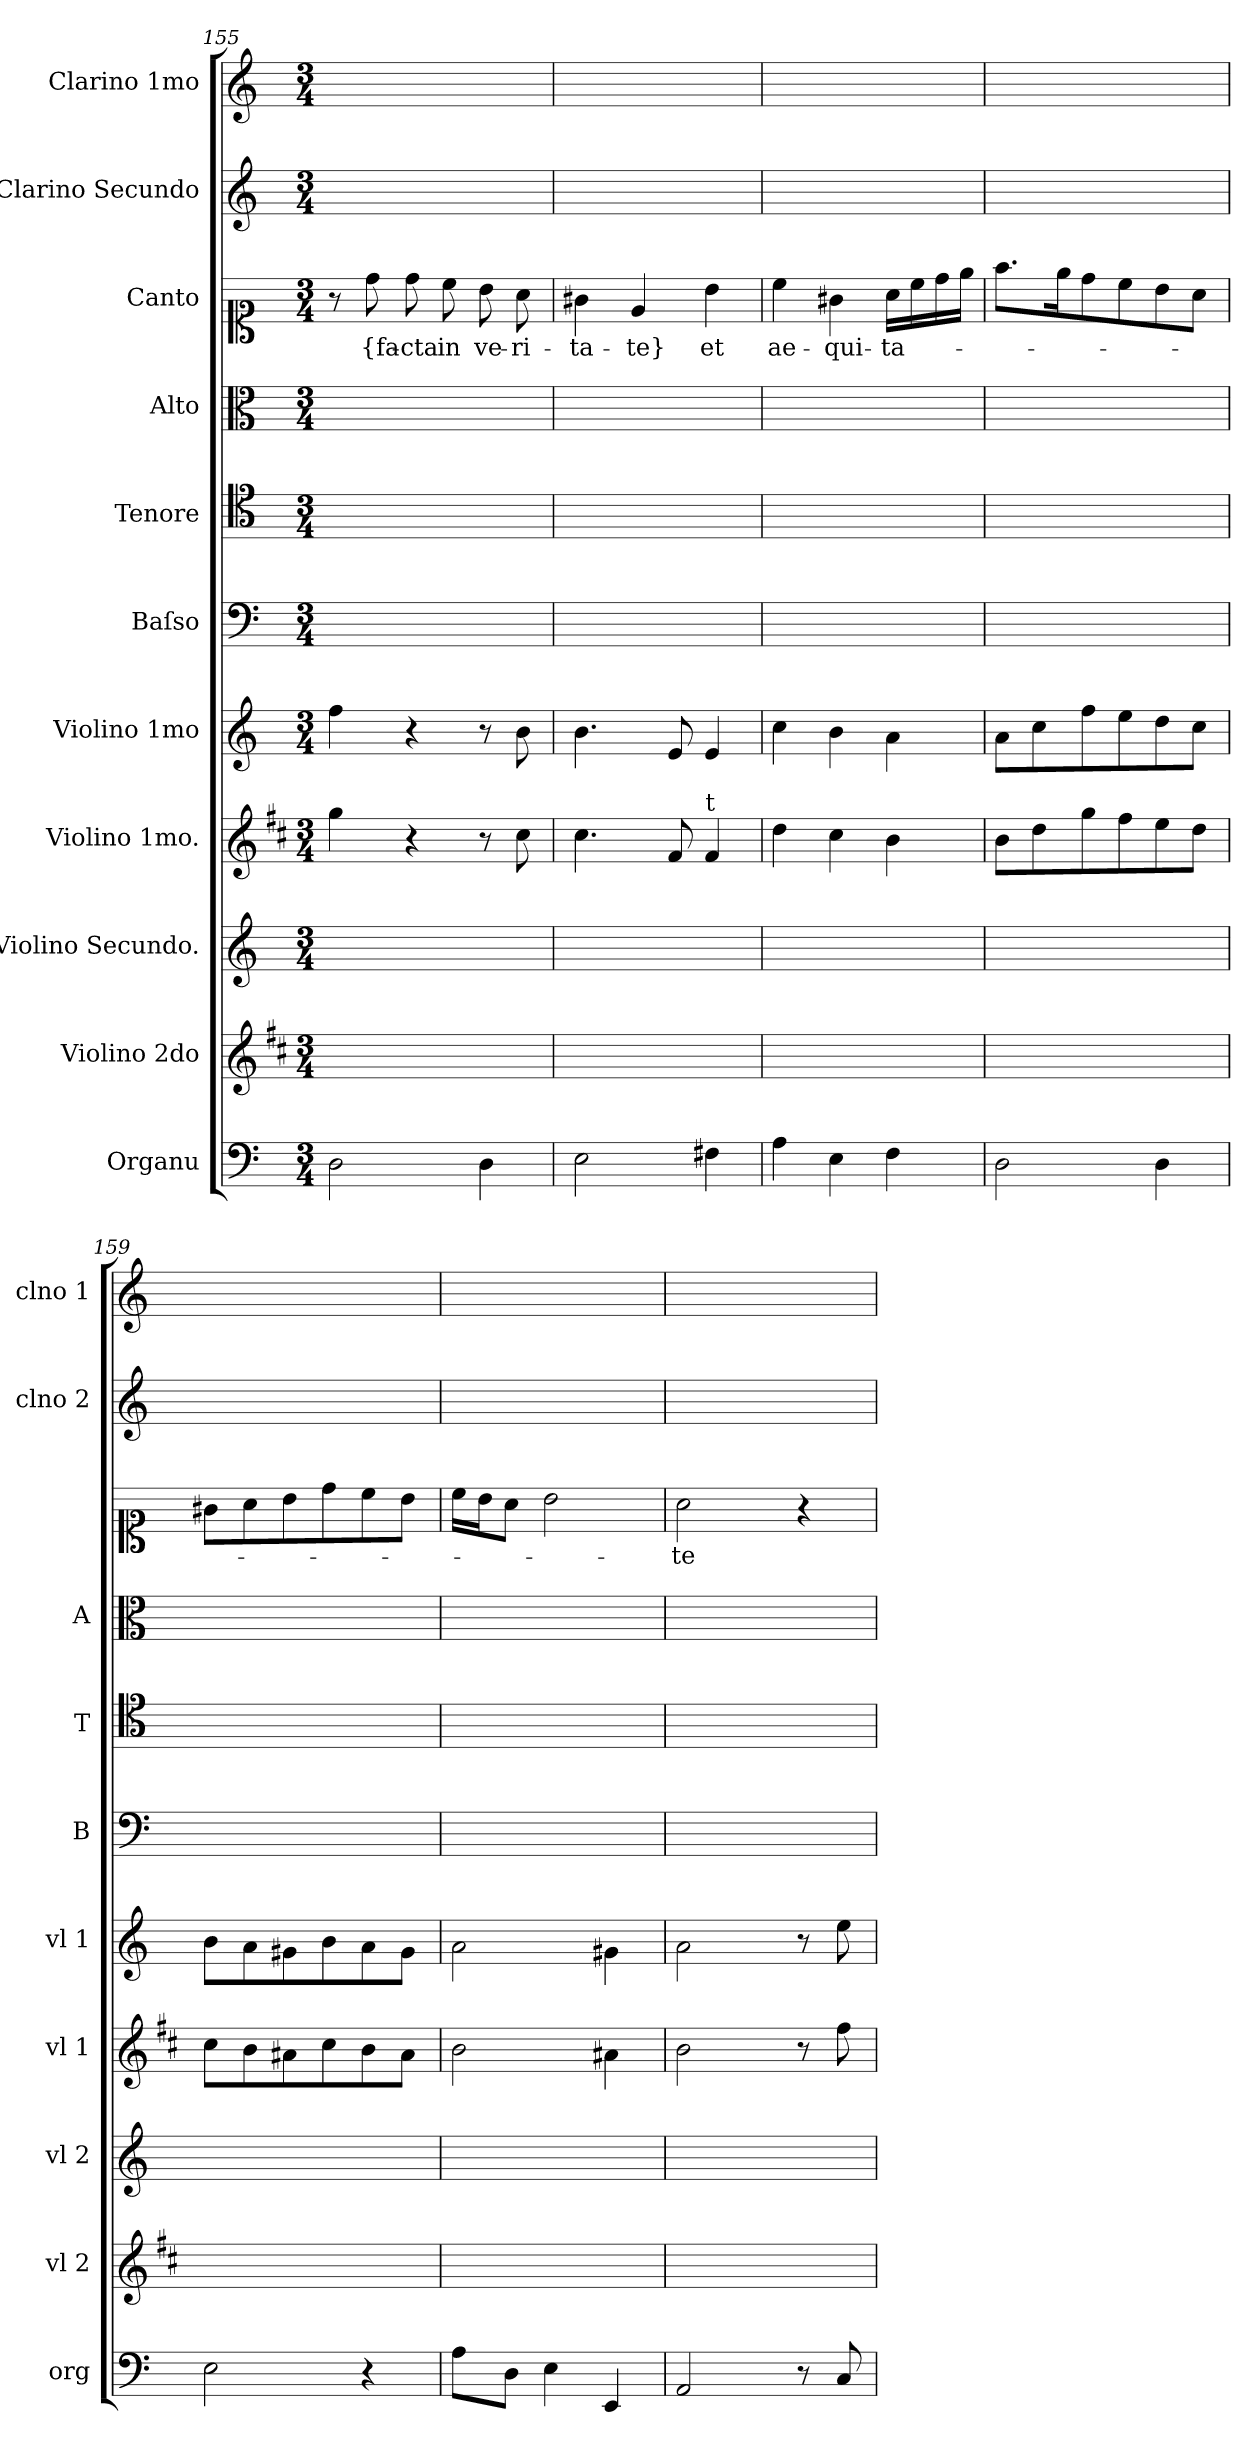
**kern	**kern	**kern	**kern	**kern	**kern	**kern	**kern	**kern	**text	**kern	**kern
*part11	*part10	*part9	*part8	*part7	*part6	*part5	*part4	*part3	*part3	*part2	*part1
*staff11	*staff10	*staff9	*staff8	*staff7	*staff6	*staff5	*staff4	*staff3	*staff3	*staff2	*staff1
*I"Organu	*I"Violino 2do	*I"Violino Secundo.	*I"Violino 1mo.	*I"Violino 1mo	*I"Baſso	*I"Tenore	*I"Alto	*I"Canto	*	*I"Clarino Secundo	*I"Clarino 1mo
*I'org	*I'vl 2	*I'vl 2	*I'vl 1	*I'vl 1	*I'B	*I'T	*I'A	*	*	*I'clno 2	*I'clno 1
*clefF4	*clefG2	*clefG2	*clefG2	*clefG2	*clefF4	*clefC4	*clefC3	*clefC1	*	*clefG2	*clefG2
*	*ITrd1c2	*	*ITrd1c2	*	*	*	*	*	*	*	*
*k[]	*k[]	*k[]	*k[]	*k[]	*k[]	*k[]	*k[]	*k[]	*	*k[]	*k[]
*C:	*C:	*C:	*C:	*C:	*C:	*C:	*C:	*C:	*	*C:	*C:
*M3/4	*M3/4	*M3/4	*M3/4	*M3/4	*M3/4	*M3/4	*M3/4	*M3/4	*	*M3/4	*M3/4
=155	=155	=155	=155	=155	=155	=155	=155	=155	=155	=155	=155
2D\	2.ryy	2.ryy	4ff\	4ff\	2.ryy	2.ryy	2.ryy	8r	.	2.ryy	4ryy
.	.	.	.	.	.	.	.	8dd\	{fa-	.	.
.	.	.	4r	4r	.	.	.	8dd\	-cta	.	4ryy
.	.	.	.	.	.	.	.	8cc\	in	.	.
4D\	.	.	8r	8r	.	.	.	8b\	ve-	.	4ryy
.	.	.	8b\	8b\	.	.	.	8a\	-ri-	.	.
=156	=156	=156	=156	=156	=156	=156	=156	=156	=156	=156	=156
2E\	2.ryy	2.ryy	4.b\	4.b\	2.ryy	2.ryy	2.ryy	4g#X\	-ta-	2.ryy	4ryy
.	.	.	.	.	.	.	.	4e/	-te}	.	4ryy
.	.	.	8e/	8e/	.	.	.	.	.	.	.
!	!	!	!LO:TX:a:t=t	!	!	!	!	!	!	!	!
4F#X\	.	.	4e/	4e/	.	.	.	4b\	et	.	4ryy
=157	=157	=157	=157	=157	=157	=157	=157	=157	=157	=157	=157
4A\	2.ryy	2.ryy	4cc\	4cc\	2.ryy	2.ryy	2.ryy	4cc\	ae-	2.ryy	4ryy
4E\	.	.	4b\	4b\	.	.	.	4g#X\	-qui-	.	4ryy
4F\	.	.	4a\	4a\	.	.	.	16a\LL	-ta-	.	4ryy
.	.	.	.	.	.	.	.	16cc\	.	.	.
.	.	.	.	.	.	.	.	16dd\	.	.	.
.	.	.	.	.	.	.	.	16ee\JJ	.	.	.
=158	=158	=158	=158	=158	=158	=158	=158	=158	=158	=158	=158
2D\	2.ryy	2.ryy	8a\L	8a\L	2.ryy	2.ryy	2.ryy	8.ff\L	.	2.ryy	4ryy
.	.	.	8cc\	8cc\	.	.	.	.	.	.	.
.	.	.	.	.	.	.	.	16ee\K	.	.	.
.	.	.	8ff\	8ff\	.	.	.	8dd\	.	.	4ryy
.	.	.	8ee\	8ee\	.	.	.	8cc\	.	.	.
4D\	.	.	8dd\	8dd\	.	.	.	8b\	.	.	4ryy
.	.	.	8cc\J	8cc\J	.	.	.	8a\J	.	.	.
=159	=159	=159	=159	=159	=159	=159	=159	=159	=159	=159	=159
2E\	2.ryy	2.ryy	8b\L	8b\L	2.ryy	2.ryy	2.ryy	8g#X\L	.	2.ryy	4ryy
.	.	.	8a\	8a\	.	.	.	8a\	.	.	.
.	.	.	8g#X\	8g#X\	.	.	.	8b\	.	.	4ryy
.	.	.	8b\	8b\	.	.	.	8dd\	.	.	.
4r	.	.	8a\	8a\	.	.	.	8cc\	.	.	4ryy
.	.	.	8g#\J	8g#\J	.	.	.	8b\J	.	.	.
=160	=160	=160	=160	=160	=160	=160	=160	=160	=160	=160	=160
8A\L	2.ryy	2.ryy	2a\	2a\	2.ryy	2.ryy	2.ryy	16cc\LL	.	2.ryy	4ryy
.	.	.	.	.	.	.	.	16b\J	.	.	.
8D\J	.	.	.	.	.	.	.	8a\J	.	.	.
4E\	.	.	.	.	.	.	.	2b\	.	.	4ryy
4EE/	.	.	4g#X\	4g#X\	.	.	.	.	.	.	4ryy
=161	=161	=161	=161	=161	=161	=161	=161	=161	=161	=161	=161
2AA/	2.ryy	2.ryy	2a\	2a\	2.ryy	2.ryy	2.ryy	2a\	-te	2.ryy	4ryy
.	.	.	.	.	.	.	.	.	.	.	4ryy
8r	.	.	8r	8r	.	.	.	4r	.	.	4ryy
8C/	.	.	8ee\	8ee\	.	.	.	.	.	.	.
=	=	=	=	=	=	=	=	=	=	=	=
*-	*-	*-	*-	*-	*-	*-	*-	*-	*-	*-	*-
